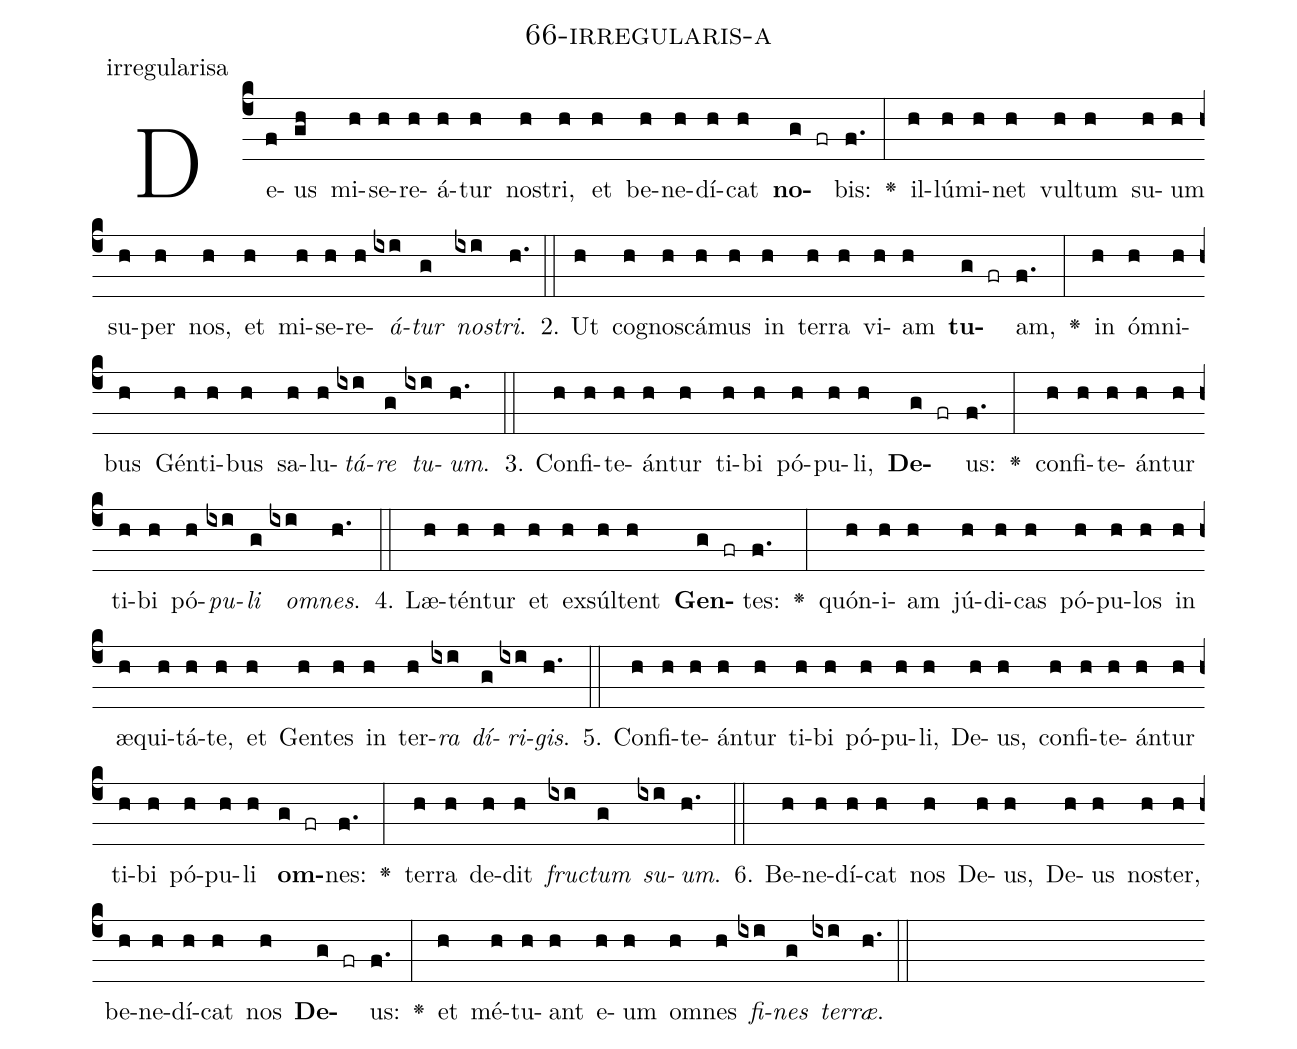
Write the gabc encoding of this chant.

name: 66-irregularis-a;
annotation: irregularisa;
%%
(c4)De(f)us(gh) mi(h)se(h)re(h)á(h)tur(h) nos(h)tri,(h) et(h) be(h)ne(h)dí(h)cat(h) <b>no</b>(g fr)bis:(f.) <v>\greheightstar</v>(:) il(h)lú(h)mi(h)net(h) vul(h)tum(h) su(h)um(h) su(h)per(h) nos,(h) et(h) mi(h)se(h)re(h)<i>á</i>(ixi)<i>tur</i>(g) <i>nos</i>(ixi)<i>tri</i>.(h.) (::)
2. Ut(h) co(h)gnos(h)cá(h)mus(h) in(h) ter(h)ra(h) vi(h)am(h) <b>tu</b>(g fr)am,(f.) <v>\greheightstar</v>(:) in(h) óm(h)ni(h)bus(h) Gén(h)ti(h)bus(h) sa(h)lu(h)<i>tá</i>(ixi)<i>re</i>(g) <i>tu</i>(ixi)<i>um</i>.(h.) (::)
3. Con(h)fi(h)te(h)án(h)tur(h) ti(h)bi(h) pó(h)pu(h)li,(h) <b>De</b>(g fr)us:(f.) <v>\greheightstar</v>(:) con(h)fi(h)te(h)án(h)tur(h) ti(h)bi(h) pó(h)<i>pu</i>(ixi)<i>li</i>(g) <i>om</i>(ixi)<i>nes</i>.(h.) (::)
4. Læ(h)tén(h)tur(h) et(h) ex(h)súl(h)tent(h) <b>Gen</b>(g fr)tes:(f.) <v>\greheightstar</v>(:) quón(h)i(h)am(h) jú(h)di(h)cas(h) pó(h)pu(h)los(h) in(h) æ(h)qui(h)tá(h)te,(h) et(h) Gen(h)tes(h) in(h) ter(h)<i>ra</i>(ixi) <i>dí</i>(g)<i>ri</i>(ixi)<i>gis</i>.(h.) (::)
5. Con(h)fi(h)te(h)án(h)tur(h) ti(h)bi(h) pó(h)pu(h)li,(h) De(h)us,(h) con(h)fi(h)te(h)án(h)tur(h) ti(h)bi(h) pó(h)pu(h)li(h) <b>om</b>(g fr)nes:(f.) <v>\greheightstar</v>(:) ter(h)ra(h) de(h)dit(h) <i>fruc</i>(ixi)<i>tum</i>(g) <i>su</i>(ixi)<i>um</i>.(h.) (::)
6. Be(h)ne(h)dí(h)cat(h) nos(h) De(h)us,(h) De(h)us(h) nos(h)ter,(h) be(h)ne(h)dí(h)cat(h) nos(h) <b>De</b>(g fr)us:(f.) <v>\greheightstar</v>(:) et(h) mé(h)tu(h)ant(h) e(h)um(h) om(h)nes(h) <i>fi</i>(ixi)<i>nes</i>(g) <i>ter</i>(ixi)<i>ræ</i>.(h.) (::)
